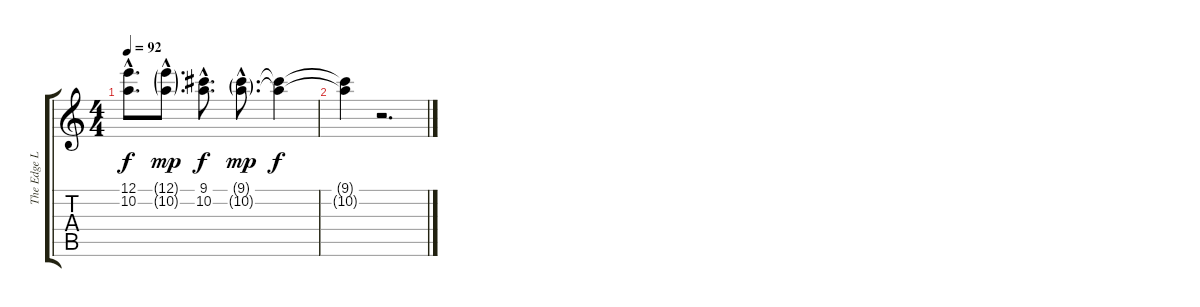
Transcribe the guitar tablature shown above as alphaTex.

\track ("The Edge Lead Clean" "The Edge L") {instrument electricguitarjazz}
\staff {score tabs}
\tuning (E4 B3 G3 D3 A2 E2) {hide}
\ts (4 4)
\tempo 92
\clef g2
\ks c
(12.1{hac} 10.2{hac}).8{d dy f} (12.1{g hac} 10.2{g hac}).8{d dy mp} (9.1{hac} 10.2{hac}).8{d dy f} (9.1{g hac} 10.2{g hac}).8{d dy mp} (9.1{t} 10.2{t}).4{dy f} |
(9.1{t} 10.2{t}).4 r.2{d}
